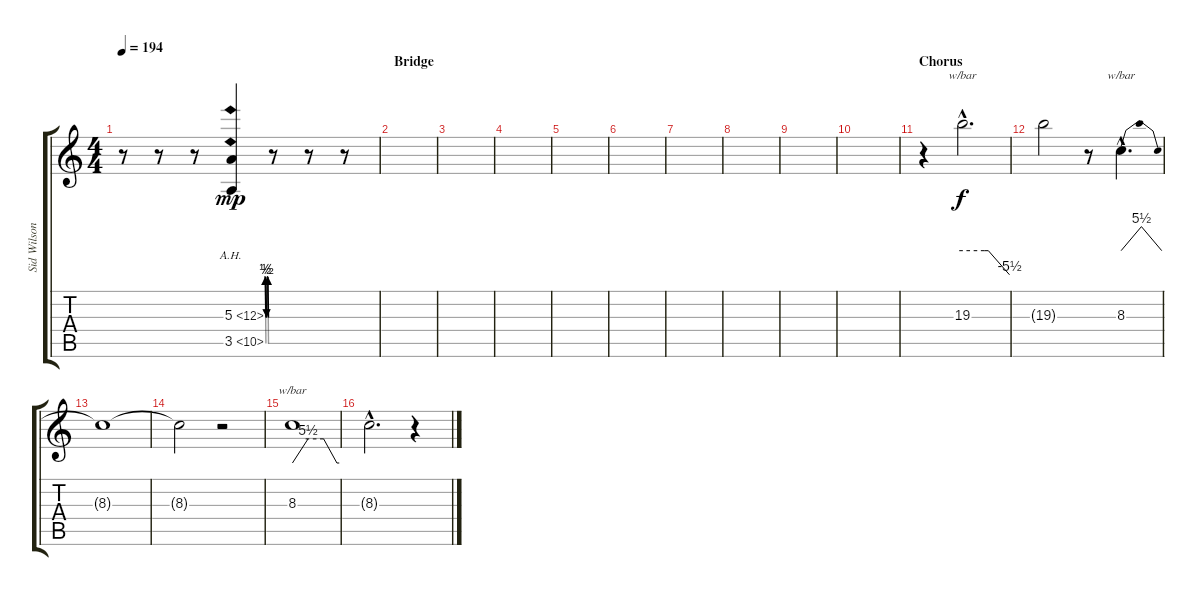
\track ("Sid Wilson / Guitar Effects" "Sid Wilson") {instrument overdrivenguitar}
\staff {score tabs}
\tuning (Db4 Ab3 E3 B2 Gb2 B1) {hide}
\ts (4 4)
\tempo 194
\clef g2
\ks c
r.8{dy mp} r.8 r.8 (5.3{be (custom 0 0 10 2 20 2 30 0 40 0 50 2 60 2) ah 7} 3.5{be (custom 0 0 10 2 20 2 30 0 40 0 50 2 60 2) ah 7}).4 r.8 r.8 r.8 |
\section ("" "Bridge")
|
|
|
|
|
|
|
|
|
\section ("" "Chorus")
r.4{volume 7 instrument overdrivenguitar} 19.3{hac}.2{d tbe (custom default 0 0 28 0 33 0 60 -22) dy f} |
19.3{t}.2 r.8 8.3{hac}.4{d tbe (dip default 0 0 16 22 47 22 60 0) volume 11} |
8.3{t}.1 |
8.3{t}.2 r.2 |
8.3.1{tbe (custom default 0 0 20 22 40 22 57 0 60 0)} |
8.3{hac t}.2{d} r.4
